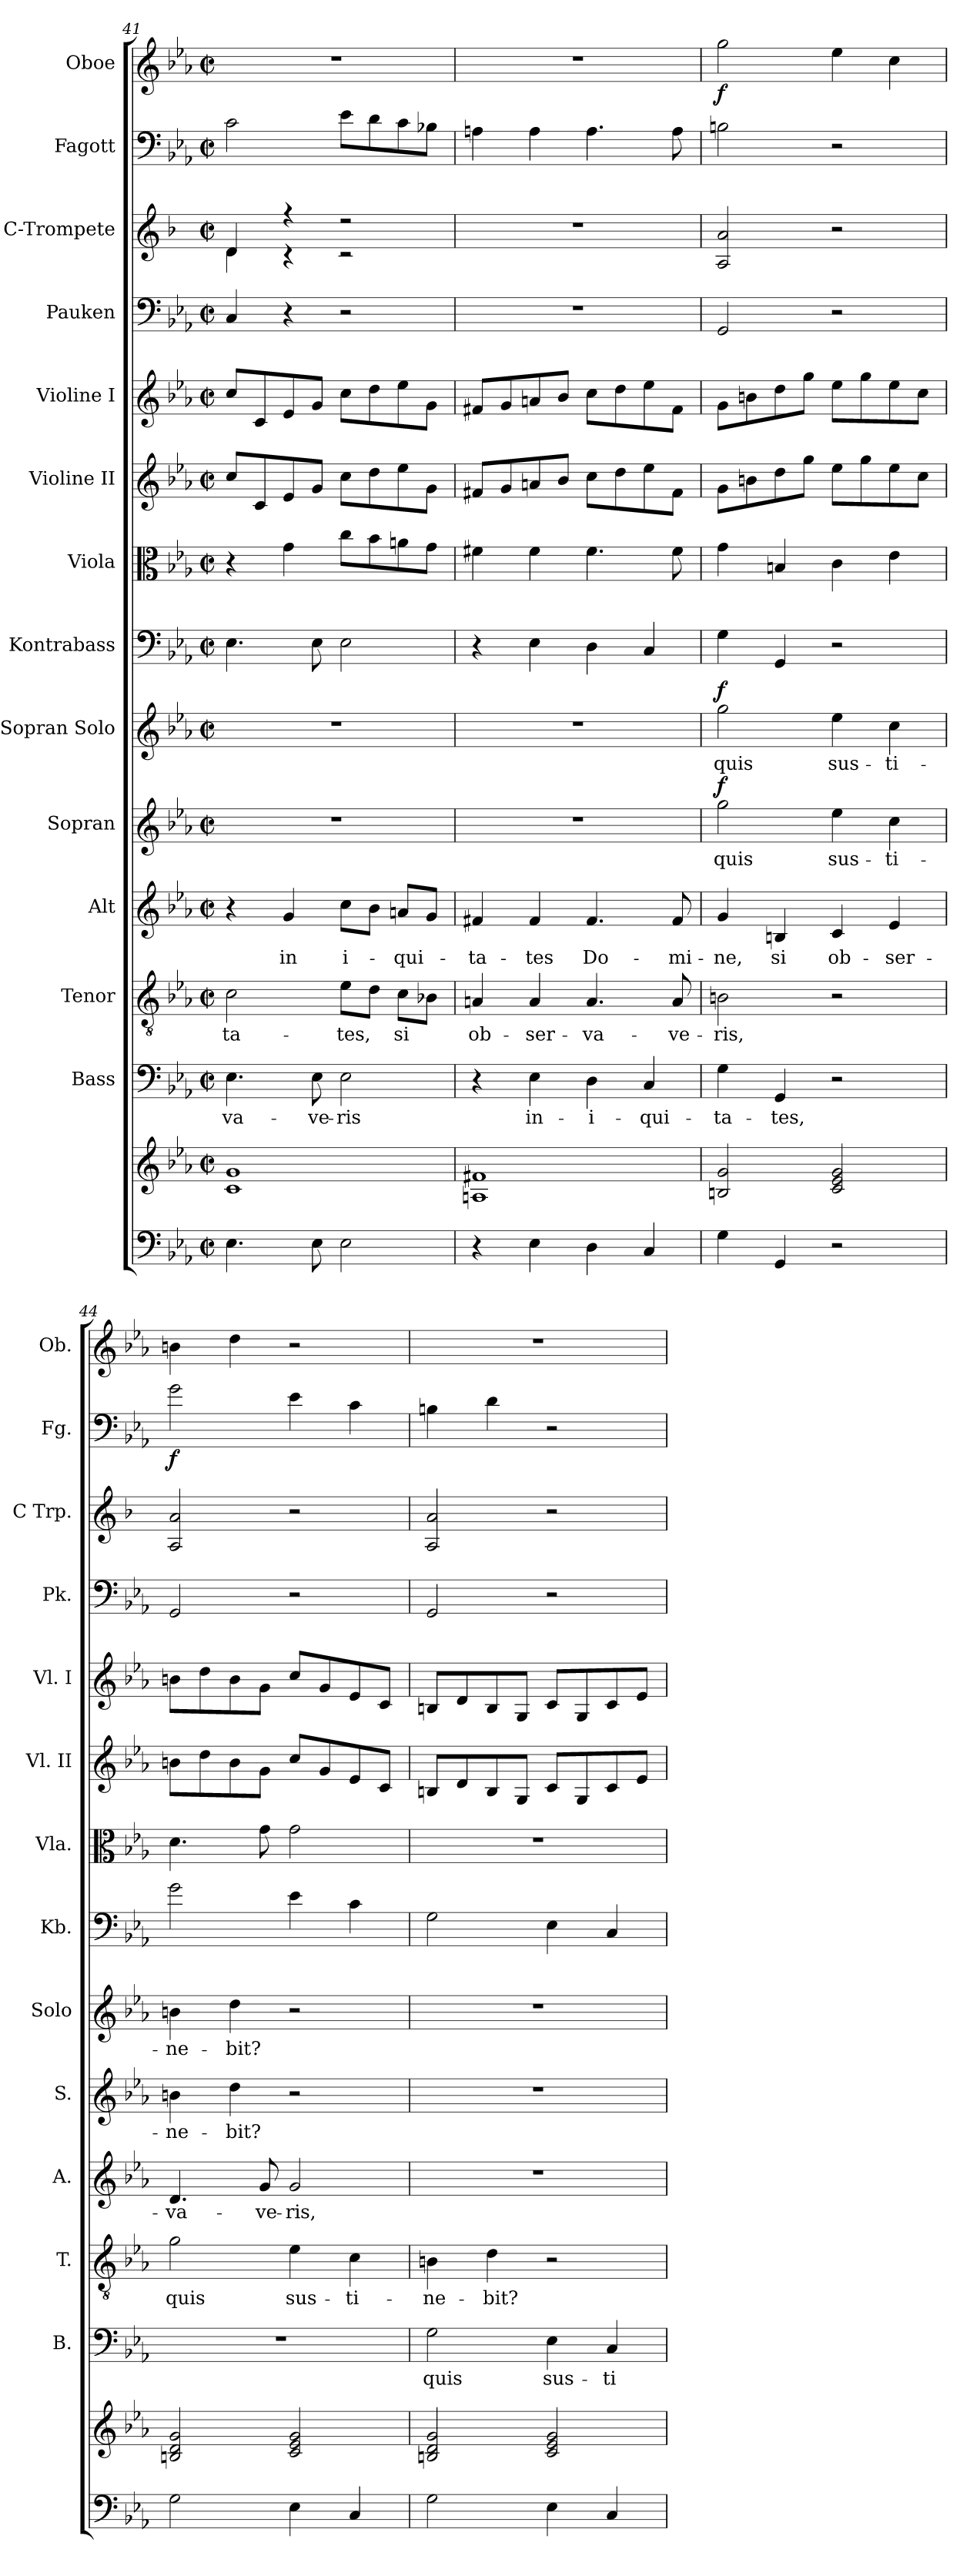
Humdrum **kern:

**kern	**kern	**kern	**text	**kern	**text	**kern	**text	**kern	**text	**dynam	**kern	**text	**dynam	**kern	**kern	**kern	**kern	**kern	**kern	**kern	**dynam	**kern	**dynam
*part14	*part14	*part13	*part13	*part12	*part12	*part11	*part11	*part10	*part10	*part10	*part9	*part9	*part9	*part8	*part7	*part6	*part5	*part4	*part3	*part2	*part2	*part1	*part1
*staff15	*staff14	*staff13	*staff13	*staff12	*staff12	*staff11	*staff11	*staff10	*staff10	*staff10	*staff9	*staff9	*staff9	*staff8	*staff7	*staff6	*staff5	*staff4	*staff3	*staff2	*staff2	*staff1	*staff1
*	*	*I"Bass	*	*I"Tenor	*	*I"Alt	*	*I"Sopran	*	*	*I"Sopran Solo	*	*	*I"Kontrabass	*I"Viola	*I"Violine II	*I"Violine I	*I"Pauken	*I"C-Trompete	*I"Fagott	*	*I"Oboe	*
*	*	*I'B.	*	*I'T.	*	*I'A.	*	*I'S.	*	*	*I'Solo	*	*	*I'Kb.	*I'Vla.	*I'Vl. II	*I'Vl. I	*I'Pk.	*I'C Trp.	*I'Fg.	*	*I'Ob.	*
!!LO:PB:g=z
*clefF4	*clefG2	*clefF4	*	*clefGv2	*	*clefG2	*	*clefG2	*	*	*clefG2	*	*	*clefF4	*clefC3	*clefG2	*clefG2	*clefF4	*clefG2	*clefF4	*	*clefG2	*
*	*	*	*	*	*	*	*	*	*	*	*	*	*	*ITrd7c12	*	*	*	*	*ITrd1c2	*	*	*	*
*k[b-e-a-]	*k[b-e-a-]	*k[b-e-a-]	*	*k[b-e-a-]	*	*k[b-e-a-]	*	*k[b-e-a-]	*	*	*k[b-e-a-]	*	*	*k[b-e-a-]	*k[b-e-a-]	*k[b-e-a-]	*k[b-e-a-]	*k[b-e-a-]	*k[b-e-a-]	*k[b-e-a-]	*	*k[b-e-a-]	*
*E-:	*E-:	*E-:	*	*E-:	*	*E-:	*	*E-:	*	*	*E-:	*	*	*E-:	*E-:	*E-:	*E-:	*E-:	*E-:	*E-:	*	*E-:	*
*M2/2	*M2/2	*M2/2	*	*M2/2	*	*M2/2	*	*M2/2	*	*	*M2/2	*	*	*M2/2	*M2/2	*M2/2	*M2/2	*M2/2	*M2/2	*M2/2	*	*M2/2	*
*met(c|)	*met(c|)	*met(c|)	*	*met(c|)	*	*met(c|)	*	*met(c|)	*	*	*met(c|)	*	*	*met(c|)	*met(c|)	*met(c|)	*met(c|)	*met(c|)	*met(c|)	*met(c|)	*	*met(c|)	*
=41	=41	=41	=41	=41	=41	=41	=41	=41	=41	=41	=41	=41	=41	=41	=41	=41	=41	=41	=41	=41	=41	=41	=41
!	!	!	!LO:LY:b	!	!LO:LY:b	!	!	!	!	!	!	!	!	!	!	!	!	!	!	!	!	!	!
*	*	*	*	*	*	*	*	*	*	*	*	*	*	*	*	*	*	*	*^	*	*	*	*
4.E-\	1c 1g	4.E-\	-va-	2c\	-ta-	4r	.	1r	.	.	1r	.	.	4.EE-\	4r	8cc/L	8cc/L	4C/	4c/	4c\	2c\	.	1r	.
.	.	.	.	.	.	.	.	.	.	.	.	.	.	.	.	8c/	8c/	.	.	.	.	.	.	.
!	!	!	!	!	!	!	!LO:LY:b	!	!	!	!	!	!	!	!	!	!	!	!	!	!	!	!	!
.	.	.	.	.	.	4g/	in	.	.	.	.	.	.	.	4g\	8e-/	8e-/	4r	4r	4r	.	.	.	.
!	!	!	!LO:LY:b	!	!	!	!	!	!	!	!	!	!	!	!	!	!	!	!	!	!	!	!	!
8E-\	.	8E-\	-ve-	.	.	.	.	.	.	.	.	.	.	8EE-\	.	8g/J	8g/J	.	.	.	.	.	.	.
!	!	!	!LO:LY:b	!	!LO:LY:b	!	!LO:LY:b	!	!	!	!	!	!	!	!	!	!	!	!	!	!	!	!	!
2E-\	.	2E-\	-ris	8e-\L	-tes,	8cc\L	i-	.	.	.	.	.	.	2EE-\	8cc\L	8cc\L	8cc\L	2r	2r	2r	8e-\L	.	.	.
.	.	.	.	8d\J	.	8b-\J	.	.	.	.	.	.	.	.	8b-\	8dd\	8dd\	.	.	.	8d\	.	.	.
!	!	!	!	!	!LO:LY:b	!	!LO:LY:b	!	!	!	!	!	!	!	!	!	!	!	!	!	!	!	!	!
.	.	.	.	8c\L	si	8an/L	-qui-	.	.	.	.	.	.	.	8an\	8ee-\	8ee-\	.	.	.	8c\	.	.	.
.	.	.	.	8B-X\J	.	8g/J	.	.	.	.	.	.	.	.	8g\J	8g\J	8g\J	.	.	.	8B-X\J	.	.	.
*	*	*	*	*	*	*	*	*	*	*	*	*	*	*	*	*	*	*	*v	*v	*	*	*	*
=42	=42	=42	=42	=42	=42	=42	=42	=42	=42	=42	=42	=42	=42	=42	=42	=42	=42	=42	=42	=42	=42	=42	=42
!	!	!	!	!	!LO:LY:b	!	!LO:LY:b	!	!	!	!	!	!	!	!	!	!	!	!	!	!	!	!
4r	1An 1f#X	4r	.	4An/	ob-	4f#X/	-ta-	1r	.	.	1r	.	.	4r	4f#X\	8f#X/L	8f#X/L	1r	1r	4An\	.	1r	.
.	.	.	.	.	.	.	.	.	.	.	.	.	.	.	.	8g/	8g/	.	.	.	.	.	.
!	!	!	!LO:LY:b	!	!LO:LY:b	!	!LO:LY:b	!	!	!	!	!	!	!	!	!	!	!	!	!	!	!	!
4E-\	.	4E-\	in-	4A/	-ser-	4f#/	-tes	.	.	.	.	.	.	4EE-\	4f#\	8an/	8an/	.	.	4A\	.	.	.
.	.	.	.	.	.	.	.	.	.	.	.	.	.	.	.	8b-/J	8b-/J	.	.	.	.	.	.
!	!	!	!LO:LY:b	!	!LO:LY:b	!	!LO:LY:b	!	!	!	!	!	!	!	!	!	!	!	!	!	!	!	!
4D\	.	4D\	-i-	4.A/	-va-	4.f#/	Do-	.	.	.	.	.	.	4DD\	4.f#\	8cc\L	8cc\L	.	.	4.A\	.	.	.
.	.	.	.	.	.	.	.	.	.	.	.	.	.	.	.	8dd\	8dd\	.	.	.	.	.	.
!	!	!	!LO:LY:b	!	!	!	!	!	!	!	!	!	!	!	!	!	!	!	!	!	!	!	!
4C/	.	4C/	-qui-	.	.	.	.	.	.	.	.	.	.	4CC/	.	8ee-\	8ee-\	.	.	.	.	.	.
!	!	!	!	!	!LO:LY:b	!	!LO:LY:b	!	!	!	!	!	!	!	!	!	!	!	!	!	!	!	!
.	.	.	.	8A/	-ve-	8f#/	-mi-	.	.	.	.	.	.	.	8f#\	8f#\J	8f#\J	.	.	8A\	.	.	.
=43	=43	=43	=43	=43	=43	=43	=43	=43	=43	=43	=43	=43	=43	=43	=43	=43	=43	=43	=43	=43	=43	=43	=43
!	!	!	!LO:LY:b	!	!LO:LY:b	!	!LO:LY:b	!	!LO:LY:b	!LO:DY:a	!	!LO:LY:b	!LO:DY:a	!	!	!	!	!	!	!	!	!	!LO:DY:b
4G\	2Bn/ 2g/	4G\	-ta-	2Bn\	-ris,	4g/	-ne,	2gg\	quis	f	2gg\	quis	f	4GG\	4g\	8g\L	8g\L	2GG/	2G/ 2g/	2Bn\	.	2gg\	f
.	.	.	.	.	.	.	.	.	.	.	.	.	.	.	.	8bn\	8bn\	.	.	.	.	.	.
!	!	!	!LO:LY:b	!	!	!	!LO:LY:b	!	!	!	!	!	!	!	!	!	!	!	!	!	!	!	!
4GG/	.	4GG/	-tes,	.	.	4Bn/	si	.	.	.	.	.	.	4GGG/	4Bn/	8dd\	8dd\	.	.	.	.	.	.
.	.	.	.	.	.	.	.	.	.	.	.	.	.	.	.	8gg\J	8gg\J	.	.	.	.	.	.
!	!	!	!	!	!	!	!LO:LY:b	!	!LO:LY:b	!	!	!LO:LY:b	!	!	!	!	!	!	!	!	!	!	!
2r	2c/ 2e-/ 2g/	2r	.	2r	.	4c/	ob-	4ee-\	sus-	.	4ee-\	sus-	.	2r	4c\	8ee-\L	8ee-\L	2r	2r	2r	.	4ee-\	.
.	.	.	.	.	.	.	.	.	.	.	.	.	.	.	.	8gg\	8gg\	.	.	.	.	.	.
!	!	!	!	!	!	!	!LO:LY:b	!	!LO:LY:b	!	!	!LO:LY:b	!	!	!	!	!	!	!	!	!	!	!
.	.	.	.	.	.	4e-/	-ser-	4cc\	-ti-	.	4cc\	-ti-	.	.	4e-\	8ee-\	8ee-\	.	.	.	.	4cc\	.
.	.	.	.	.	.	.	.	.	.	.	.	.	.	.	.	8cc\J	8cc\J	.	.	.	.	.	.
=44	=44	=44	=44	=44	=44	=44	=44	=44	=44	=44	=44	=44	=44	=44	=44	=44	=44	=44	=44	=44	=44	=44	=44
!	!	!	!	!	!LO:LY:b	!	!LO:LY:b	!	!LO:LY:b	!	!	!LO:LY:b	!	!	!	!	!	!	!	!	!LO:DY:b	!	!
2G\	2Bn/ 2d/ 2g/	1r	.	2g\	quis	4.d/	-va-	4bn\	-ne-	.	4bn\	-ne-	.	2G\	4.d\	8bn\L	8bn\L	2GG/	2G/ 2g/	2g\	f	4bn\	.
.	.	.	.	.	.	.	.	.	.	.	.	.	.	.	.	8dd\	8dd\	.	.	.	.	.	.
!	!	!	!	!	!	!	!	!	!LO:LY:b	!	!	!LO:LY:b	!	!	!	!	!	!	!	!	!	!	!
.	.	.	.	.	.	.	.	4dd\	-bit?	.	4dd\	-bit?	.	.	.	8b\	8b\	.	.	.	.	4dd\	.
!	!	!	!	!	!	!	!LO:LY:b	!	!	!	!	!	!	!	!	!	!	!	!	!	!	!	!
.	.	.	.	.	.	8g/	-ve-	.	.	.	.	.	.	.	8g\	8g\J	8g\J	.	.	.	.	.	.
!	!	!	!	!	!LO:LY:b	!	!LO:LY:b	!	!	!	!	!	!	!	!	!	!	!	!	!	!	!	!
4E-\	2c/ 2e-/ 2g/	.	.	4e-\	sus-	2g/	-ris,	2r	.	.	2r	.	.	4E-\	2g\	8cc/L	8cc/L	2r	2r	4e-\	.	2r	.
.	.	.	.	.	.	.	.	.	.	.	.	.	.	.	.	8g/	8g/	.	.	.	.	.	.
!	!	!	!	!	!LO:LY:b	!	!	!	!	!	!	!	!	!	!	!	!	!	!	!	!	!	!
4C/	.	.	.	4c\	-ti-	.	.	.	.	.	.	.	.	4C\	.	8e-/	8e-/	.	.	4c\	.	.	.
.	.	.	.	.	.	.	.	.	.	.	.	.	.	.	.	8c/J	8c/J	.	.	.	.	.	.
=45	=45	=45	=45	=45	=45	=45	=45	=45	=45	=45	=45	=45	=45	=45	=45	=45	=45	=45	=45	=45	=45	=45	=45
!	!	!	!LO:LY:b	!	!LO:LY:b	!	!	!	!	!	!	!	!	!	!	!	!	!	!	!	!	!	!
2G\	2Bn/ 2d/ 2g/	2G\	quis	4Bn\	-ne-	1r	.	1r	.	.	1r	.	.	2GG\	1r	8Bn/L	8Bn/L	2GG/	2G/ 2g/	4Bn\	.	1r	.
.	.	.	.	.	.	.	.	.	.	.	.	.	.	.	.	8d/	8d/	.	.	.	.	.	.
!	!	!	!	!	!LO:LY:b	!	!	!	!	!	!	!	!	!	!	!	!	!	!	!	!	!	!
.	.	.	.	4d\	-bit?	.	.	.	.	.	.	.	.	.	.	8B/	8B/	.	.	4d\	.	.	.
.	.	.	.	.	.	.	.	.	.	.	.	.	.	.	.	8G/J	8G/J	.	.	.	.	.	.
!	!	!	!LO:LY:b	!	!	!	!	!	!	!	!	!	!	!	!	!	!	!	!	!	!	!	!
4E-\	2c/ 2e-/ 2g/	4E-\	sus-	2r	.	.	.	.	.	.	.	.	.	4EE-\	.	8c/L	8c/L	2r	2r	2r	.	.	.
.	.	.	.	.	.	.	.	.	.	.	.	.	.	.	.	8G/	8G/	.	.	.	.	.	.
!	!	!	!LO:LY:b	!	!	!	!	!	!	!	!	!	!	!	!	!	!	!	!	!	!	!	!
4C/	.	4C/	-ti-	.	.	.	.	.	.	.	.	.	.	4CC/	.	8c/	8c/	.	.	.	.	.	.
.	.	.	.	.	.	.	.	.	.	.	.	.	.	.	.	8e-/J	8e-/J	.	.	.	.	.	.
=	=	=	=	=	=	=	=	=	=	=	=	=	=	=	=	=	=	=	=	=	=	=	=
*-	*-	*-	*-	*-	*-	*-	*-	*-	*-	*-	*-	*-	*-	*-	*-	*-	*-	*-	*-	*-	*-	*-	*-
